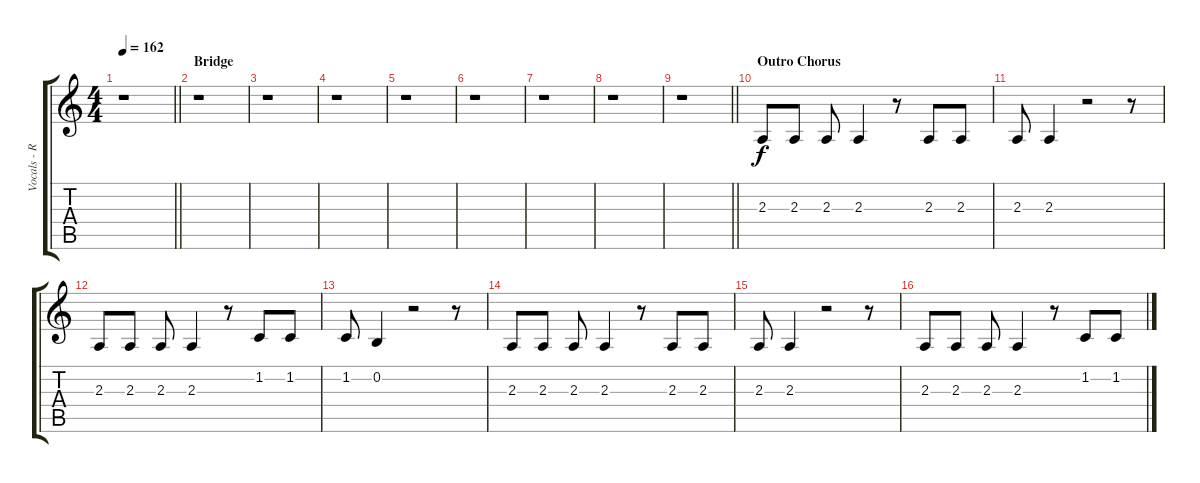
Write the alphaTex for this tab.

\track ("Vocals - Rob Halford" "Vocals - R") {instrument lead2sawtooth}
\staff {score tabs}
\tuning (E4 B3 G3 D3 A2 E2) {hide}
\ts (4 4)
\tempo 162
\clef g2
\barLineRight lightlight
\ks c
r.1{dy f} |
\section ("" "Bridge")
r.1 |
r.1 |
r.1 |
r.1 |
r.1 |
r.1 |
r.1 |
\barLineRight lightlight
r.1 |
\section ("" "Outro Chorus")
2.3.8 2.3.8 2.3.8 2.3.4 r.8 2.3.8 2.3.8 |
2.3.8 2.3.4 r.2 r.8 |
2.3.8 2.3.8 2.3.8 2.3.4 r.8 1.2.8 1.2.8 |
1.2.8 0.2.4 r.2 r.8 |
2.3.8 2.3.8 2.3.8 2.3.4 r.8 2.3.8 2.3.8 |
2.3.8 2.3.4 r.2 r.8 |
2.3.8 2.3.8 2.3.8 2.3.4 r.8 1.2.8 1.2.8
